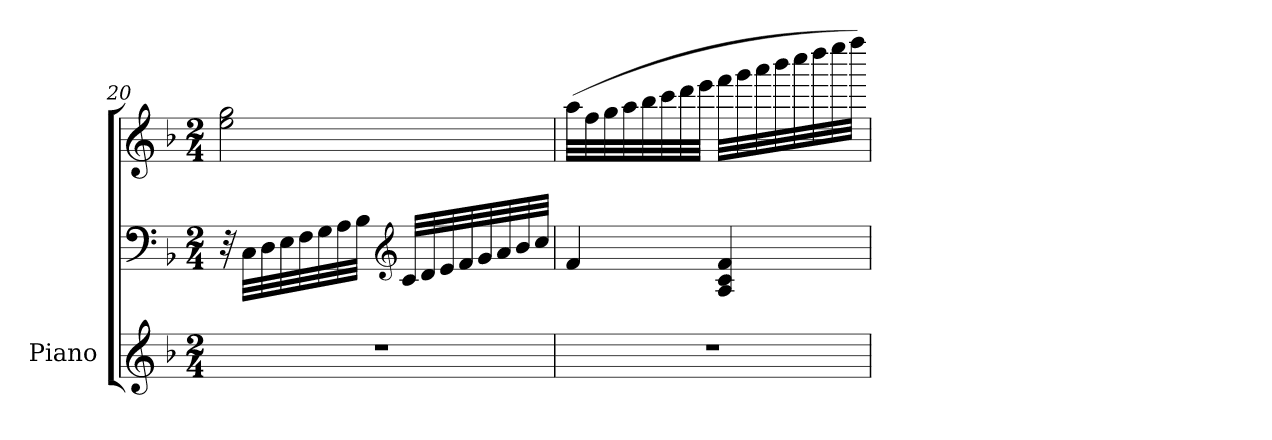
**kern	**kern	**kern
*part1	*part1	*part1
*staff3	*staff2	*staff1
*I"Piano	*	*
*I'Pno	*	*
*clefG2	*clefF4	*clefG2
*k[b-]	*k[b-]	*k[b-]
*M2/4	*M2/4	*M2/4
=20	=20	=20
2r	32r	2ee\ 2gg\
.	32C\LLL	.
.	32D\	.
.	32E\	.
.	32F\	.
.	32G\	.
.	32A\	.
.	32B-\JJJ	.
*	*clefG2	*
.	32c/LLL	.
.	32d/	.
.	32e/	.
.	32f/	.
.	32g/	.
.	32a/	.
.	32b-/	.
.	32cc/JJJ	.
=21	=21	=21
2r	4f/	(>32aa\LLL
.	.	32ff\
.	.	32gg\
.	.	32aa\
.	.	32bb-\
.	.	32ccc\
.	.	32ddd\
.	.	32eee\JJJ
.	4A/ 4c/ 4f/	32fff\LLL
.	.	32ggg\
.	.	32aaa\
.	.	32bbb-\
.	.	32cccc\
.	.	32dddd\
.	.	32eeee\
.	.	32ffff\JJJ)
=	=	=
*-	*-	*-
